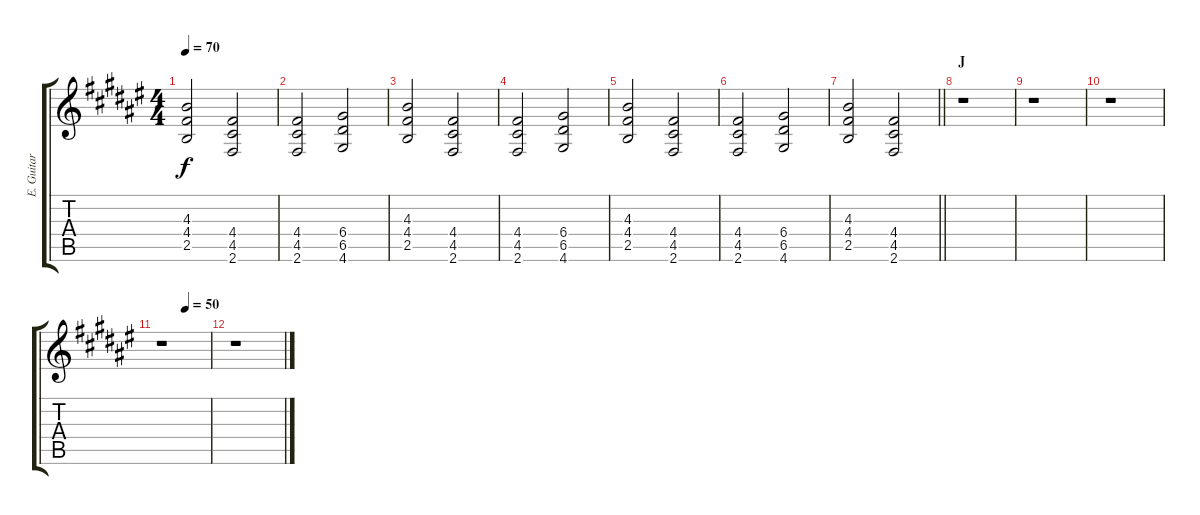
\track ("E. Guitar II" "E. Guitar ") {instrument overdrivenguitar}
\staff {score tabs}
\tuning (E4 B3 G3 D3 A2 E2) {hide}
\ts (4 4)
\tempo 70
\clef g2
\ks f#
(4.3 4.4 2.5).2{dy f} (4.4 4.5 2.6).2 |
(4.4 4.5 2.6).2 (6.4 6.5 4.6).2 |
(4.3 4.4 2.5).2 (4.4 4.5 2.6).2 |
(4.4 4.5 2.6).2 (6.4 6.5 4.6).2 |
(4.3 4.4 2.5).2 (4.4 4.5 2.6).2 |
(4.4 4.5 2.6).2 (6.4 6.5 4.6).2 |
\barLineRight lightlight
(4.3 4.4 2.5).2 (4.4 4.5 2.6).2 |
\section ("" "J")
r.1 |
r.1 |
r.1 |
\tempo (50 0.5)
r.1 |
r.1
